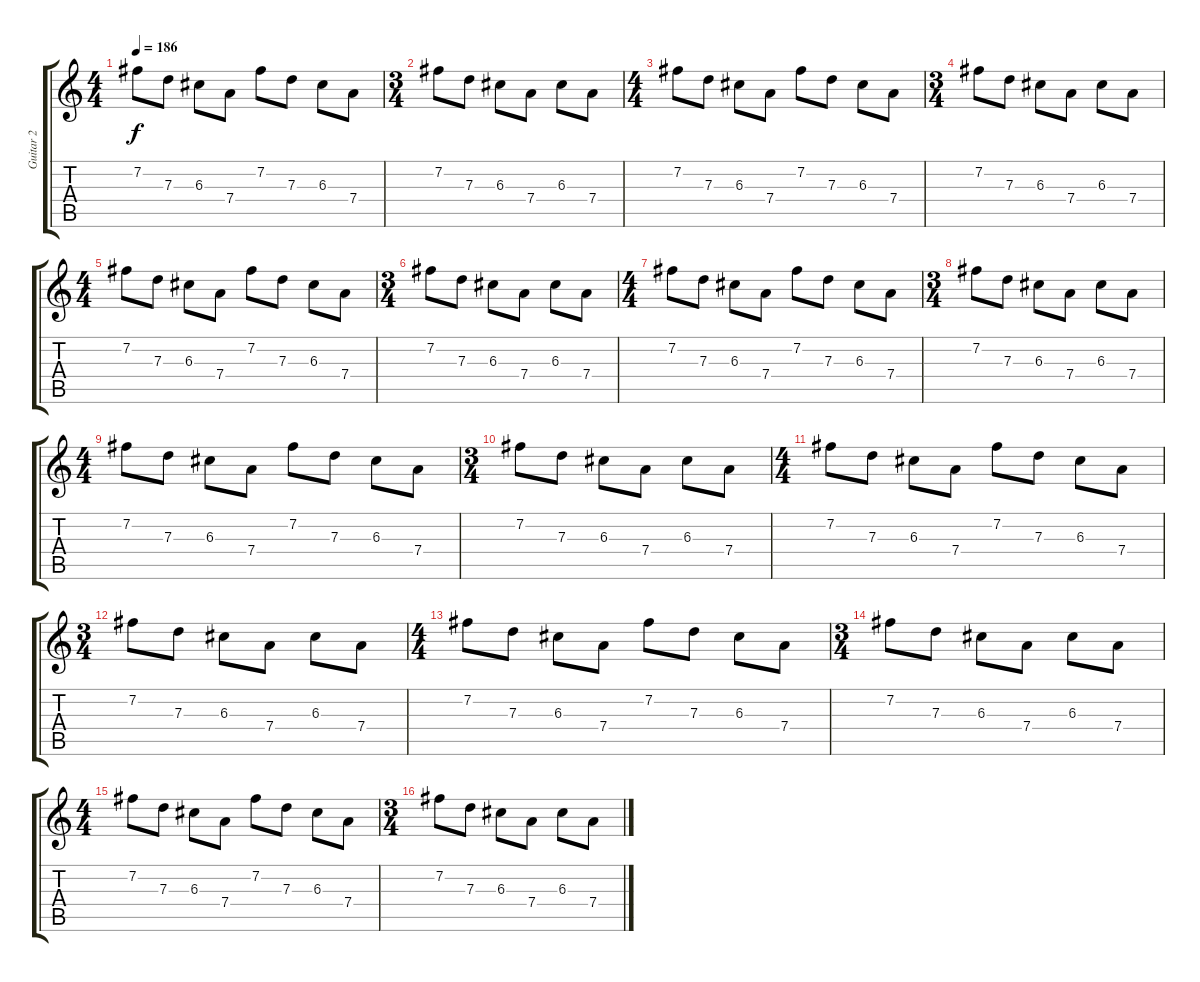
\track ("Guitar 2" "Guitar 2") {instrument distortionguitar}
\staff {score tabs}
\tuning (E4 B3 G3 D3 A2 D2) {hide}
\ts (4 4)
\tempo 186
\clef g2
\ks c
7.2.8{dy f} 7.3.8 6.3.8 7.4.8 7.2.8 7.3.8 6.3.8 7.4.8 |
\ts (3 4)
7.2.8 7.3.8 6.3.8 7.4.8 6.3.8 7.4.8 |
\ts (4 4)
7.2.8 7.3.8 6.3.8 7.4.8 7.2.8 7.3.8 6.3.8 7.4.8 |
\ts (3 4)
7.2.8 7.3.8 6.3.8 7.4.8 6.3.8 7.4.8 |
\ts (4 4)
7.2.8 7.3.8 6.3.8 7.4.8 7.2.8 7.3.8 6.3.8 7.4.8 |
\ts (3 4)
7.2.8 7.3.8 6.3.8 7.4.8 6.3.8 7.4.8 |
\ts (4 4)
7.2.8 7.3.8 6.3.8 7.4.8 7.2.8 7.3.8 6.3.8 7.4.8 |
\ts (3 4)
7.2.8 7.3.8 6.3.8 7.4.8 6.3.8 7.4.8 |
\ts (4 4)
7.2.8 7.3.8 6.3.8 7.4.8 7.2.8 7.3.8 6.3.8 7.4.8 |
\ts (3 4)
7.2.8 7.3.8 6.3.8 7.4.8 6.3.8 7.4.8 |
\ts (4 4)
7.2.8 7.3.8 6.3.8 7.4.8 7.2.8 7.3.8 6.3.8 7.4.8 |
\ts (3 4)
7.2.8 7.3.8 6.3.8 7.4.8 6.3.8 7.4.8 |
\ts (4 4)
7.2.8 7.3.8 6.3.8 7.4.8 7.2.8 7.3.8 6.3.8 7.4.8 |
\ts (3 4)
7.2.8 7.3.8 6.3.8 7.4.8 6.3.8 7.4.8 |
\ts (4 4)
7.2.8 7.3.8 6.3.8 7.4.8 7.2.8 7.3.8 6.3.8 7.4.8 |
\ts (3 4)
7.2.8 7.3.8 6.3.8 7.4.8 6.3.8 7.4.8
